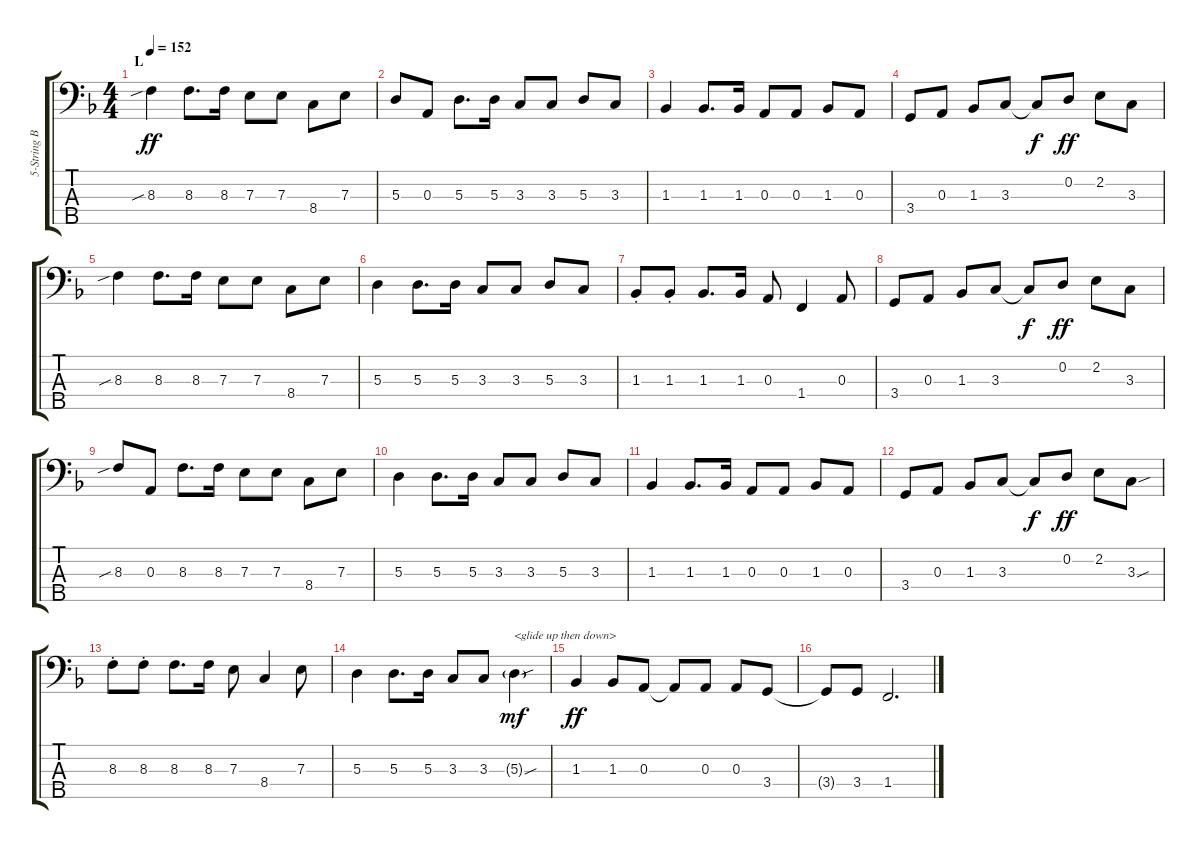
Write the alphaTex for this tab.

\track ("5-String Bass" "5-String B") {instrument electricbasspick}
\staff {score tabs}
\tuning (G2 D2 A1 E1 B0) {hide}
\ts (4 4)
\section ("" "L")
\tempo 152
\clef f4
\ks f
8.3{sib}.4{dy ff} 8.3.8{d} 8.3.16 7.3.8 7.3.8 8.4.8 7.3.8 |
5.3.8 0.3.8 5.3.8{d} 5.3.16 3.3.8 3.3.8 5.3.8 3.3.8 |
1.3.4 1.3.8{d} 1.3.16 0.3.8 0.3.8 1.3.8 0.3.8 |
3.4.8 0.3.8 1.3.8 3.3.8 3.3{t}.8{dy f} 0.2.8{dy ff} 2.2.8 3.3.8 |
8.3{sib}.4 8.3.8{d} 8.3.16 7.3.8 7.3.8 8.4.8 7.3.8 |
5.3.4 5.3.8{d} 5.3.16 3.3.8 3.3.8 5.3.8 3.3.8 |
1.3{st}.8 1.3{st}.8 1.3.8{d} 1.3.16 0.3.8 1.4.4 0.3.8 |
3.4.8 0.3.8 1.3.8 3.3.8 3.3{t}.8{dy f} 0.2.8{dy ff} 2.2.8 3.3.8 |
8.3{sib}.8 0.3.8 8.3.8{d} 8.3.16 7.3.8 7.3.8 8.4.8 7.3.8 |
5.3.4 5.3.8{d} 5.3.16 3.3.8 3.3.8 5.3.8 3.3.8 |
1.3.4 1.3.8{d} 1.3.16 0.3.8 0.3.8 1.3.8 0.3.8 |
3.4.8 0.3.8 1.3.8 3.3.8 3.3{t}.8{dy f} 0.2.8{dy ff} 2.2.8 3.3{sou}.8 |
8.3{st}.8 8.3{st}.8 8.3.8{d} 8.3.16 7.3.8 8.4.4 7.3.8 |
5.3.4 5.3.8{d} 5.3.16 3.3.8 3.3.8 5.3{sou g}.4{txt "<glide up then down>" dy mf} |
1.3.4{dy ff} 1.3.8 0.3.8 0.3{t}.8 0.3.8 0.3.8 3.4.8 |
3.4{t}.8 3.4.8 1.4.2{d}
